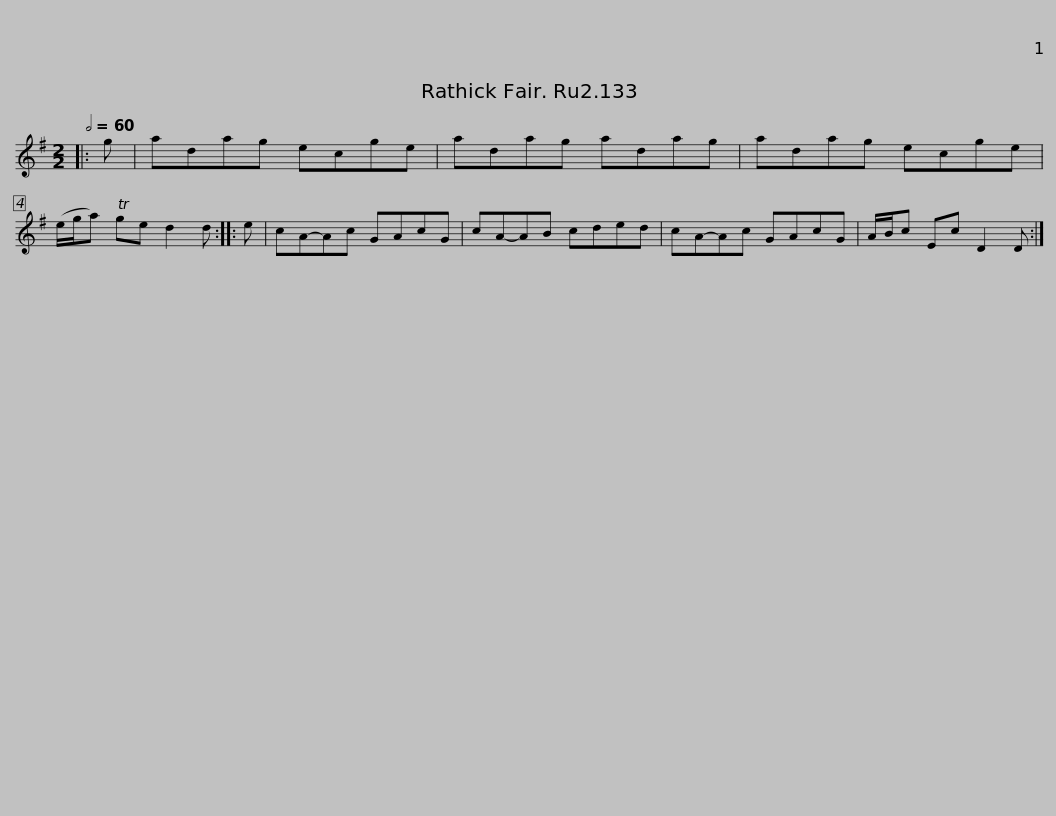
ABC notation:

X:1
L:1/8
Q:1/2=60
M:2/2
I:linebreak $
K:G
V:1 treble
V:1
|: g | adag ecge | adag adag | adag ecge | (e/g/a) Tge d2 d :: %5
 e |$ cA-Ac GAcG | cA-AB cded | cA-Ac GAcG | A/B/c Ec D2 D :| %10
